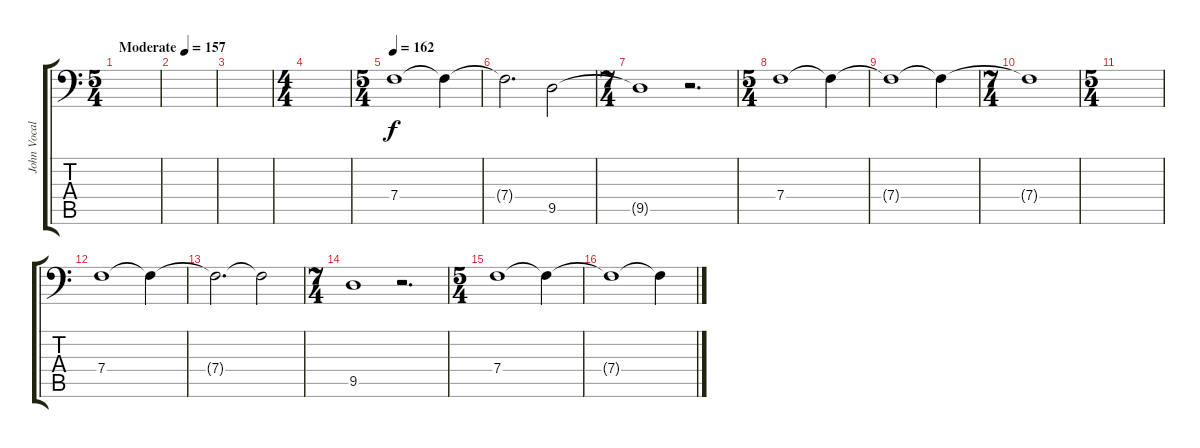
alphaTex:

\track ("John Vocals" "John Vocal") {instrument tuba}
\staff {score tabs}
\tuning (C4 G3 Eb3 Bb2 F2 Bb1) {hide}
\ts (5 4)
\tempo (157 "Moderate")
\clef f4
\ks c
|
|
|
\ts (4 4)
|
\ts (5 4)
\tempo 162
7.4.1 7.4{t}.4 |
7.4{t}.2{d} 9.5.2 |
\ts (7 4)
9.5{t}.1 r.2{d} |
\ts (5 4)
7.4.1 7.4{t}.4 |
7.4{t}.1 7.4{t}.4 |
\ts (7 4)
7.4{t}.1 |
\ts (5 4)
|
7.4.1 7.4{t}.4 |
7.4{t}.2{d} 7.4{t}.2 |
\ts (7 4)
9.5.1 r.2{d} |
\ts (5 4)
7.4.1 7.4{t}.4 |
7.4{t}.1 7.4{t}.4
